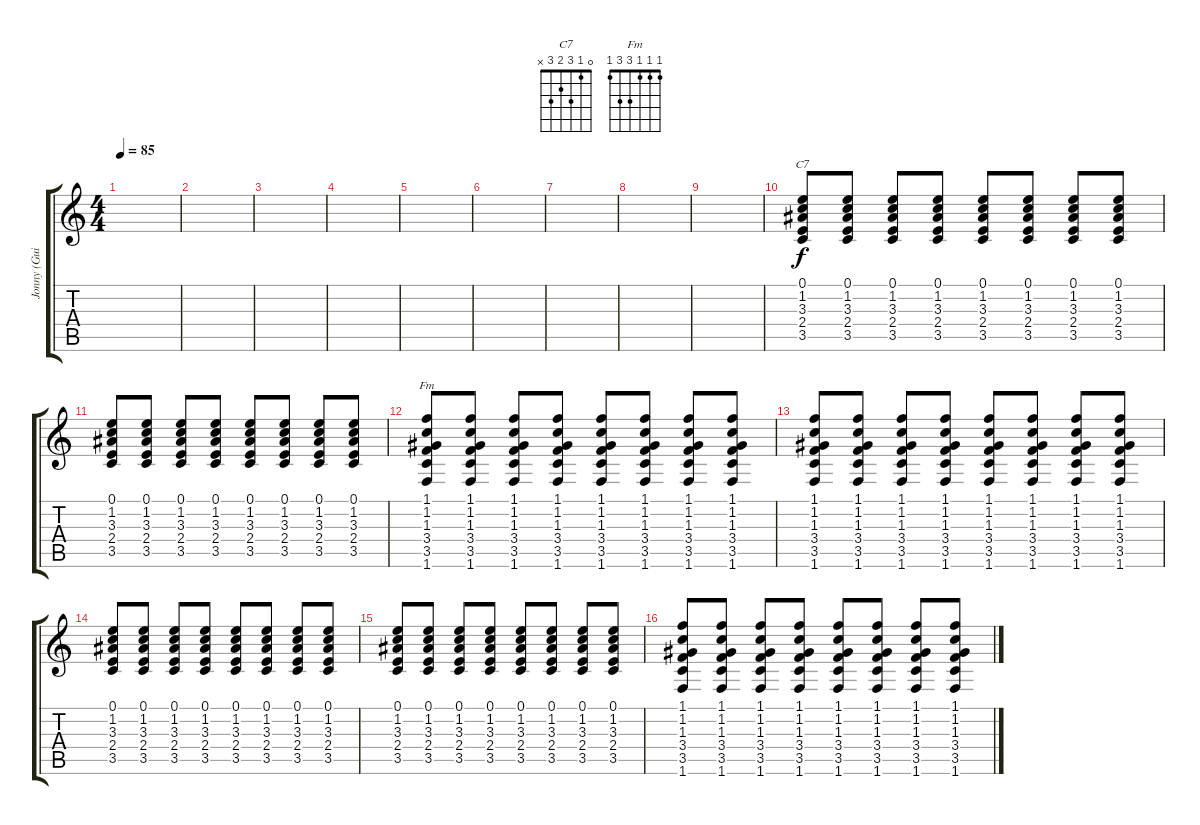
\track ("Jonny (Guitar)" "Jonny (Gui") {instrument overdrivenguitar}
\staff {score tabs}
\tuning (E4 B3 G3 D3 A2 E2) {hide}
\chord ("C7" 0 1 3 2 3 x)
\chord ("Fm" 1 1 1 3 3 1)
\ts (4 4)
\tempo 85
\clef g2
\ks c
|
|
|
|
|
|
|
|
|
(0.1 1.2 3.3 2.4 3.5).8{ch "C7"} (0.1 1.2 3.3 2.4 3.5).8 (0.1 1.2 3.3 2.4 3.5).8 (0.1 1.2 3.3 2.4 3.5).8 (0.1 1.2 3.3 2.4 3.5).8 (0.1 1.2 3.3 2.4 3.5).8 (0.1 1.2 3.3 2.4 3.5).8 (0.1 1.2 3.3 2.4 3.5).8 |
(0.1 1.2 3.3 2.4 3.5).8 (0.1 1.2 3.3 2.4 3.5).8 (0.1 1.2 3.3 2.4 3.5).8 (0.1 1.2 3.3 2.4 3.5).8 (0.1 1.2 3.3 2.4 3.5).8 (0.1 1.2 3.3 2.4 3.5).8 (0.1 1.2 3.3 2.4 3.5).8 (0.1 1.2 3.3 2.4 3.5).8 |
(1.1 1.2 1.3 3.4 3.5 1.6).8{ch "Fm"} (1.1 1.2 1.3 3.4 3.5 1.6).8 (1.1 1.2 1.3 3.4 3.5 1.6).8 (1.1 1.2 1.3 3.4 3.5 1.6).8 (1.1 1.2 1.3 3.4 3.5 1.6).8 (1.1 1.2 1.3 3.4 3.5 1.6).8 (1.1 1.2 1.3 3.4 3.5 1.6).8 (1.1 1.2 1.3 3.4 3.5 1.6).8 |
(1.1 1.2 1.3 3.4 3.5 1.6).8 (1.1 1.2 1.3 3.4 3.5 1.6).8 (1.1 1.2 1.3 3.4 3.5 1.6).8 (1.1 1.2 1.3 3.4 3.5 1.6).8 (1.1 1.2 1.3 3.4 3.5 1.6).8 (1.1 1.2 1.3 3.4 3.5 1.6).8 (1.1 1.2 1.3 3.4 3.5 1.6).8 (1.1 1.2 1.3 3.4 3.5 1.6).8 |
(0.1 1.2 3.3 2.4 3.5).8 (0.1 1.2 3.3 2.4 3.5).8 (0.1 1.2 3.3 2.4 3.5).8 (0.1 1.2 3.3 2.4 3.5).8 (0.1 1.2 3.3 2.4 3.5).8 (0.1 1.2 3.3 2.4 3.5).8 (0.1 1.2 3.3 2.4 3.5).8 (0.1 1.2 3.3 2.4 3.5).8 |
(0.1 1.2 3.3 2.4 3.5).8 (0.1 1.2 3.3 2.4 3.5).8 (0.1 1.2 3.3 2.4 3.5).8 (0.1 1.2 3.3 2.4 3.5).8 (0.1 1.2 3.3 2.4 3.5).8 (0.1 1.2 3.3 2.4 3.5).8 (0.1 1.2 3.3 2.4 3.5).8 (0.1 1.2 3.3 2.4 3.5).8 |
(1.1 1.2 1.3 3.4 3.5 1.6).8 (1.1 1.2 1.3 3.4 3.5 1.6).8 (1.1 1.2 1.3 3.4 3.5 1.6).8 (1.1 1.2 1.3 3.4 3.5 1.6).8 (1.1 1.2 1.3 3.4 3.5 1.6).8 (1.1 1.2 1.3 3.4 3.5 1.6).8 (1.1 1.2 1.3 3.4 3.5 1.6).8 (1.1 1.2 1.3 3.4 3.5 1.6).8
